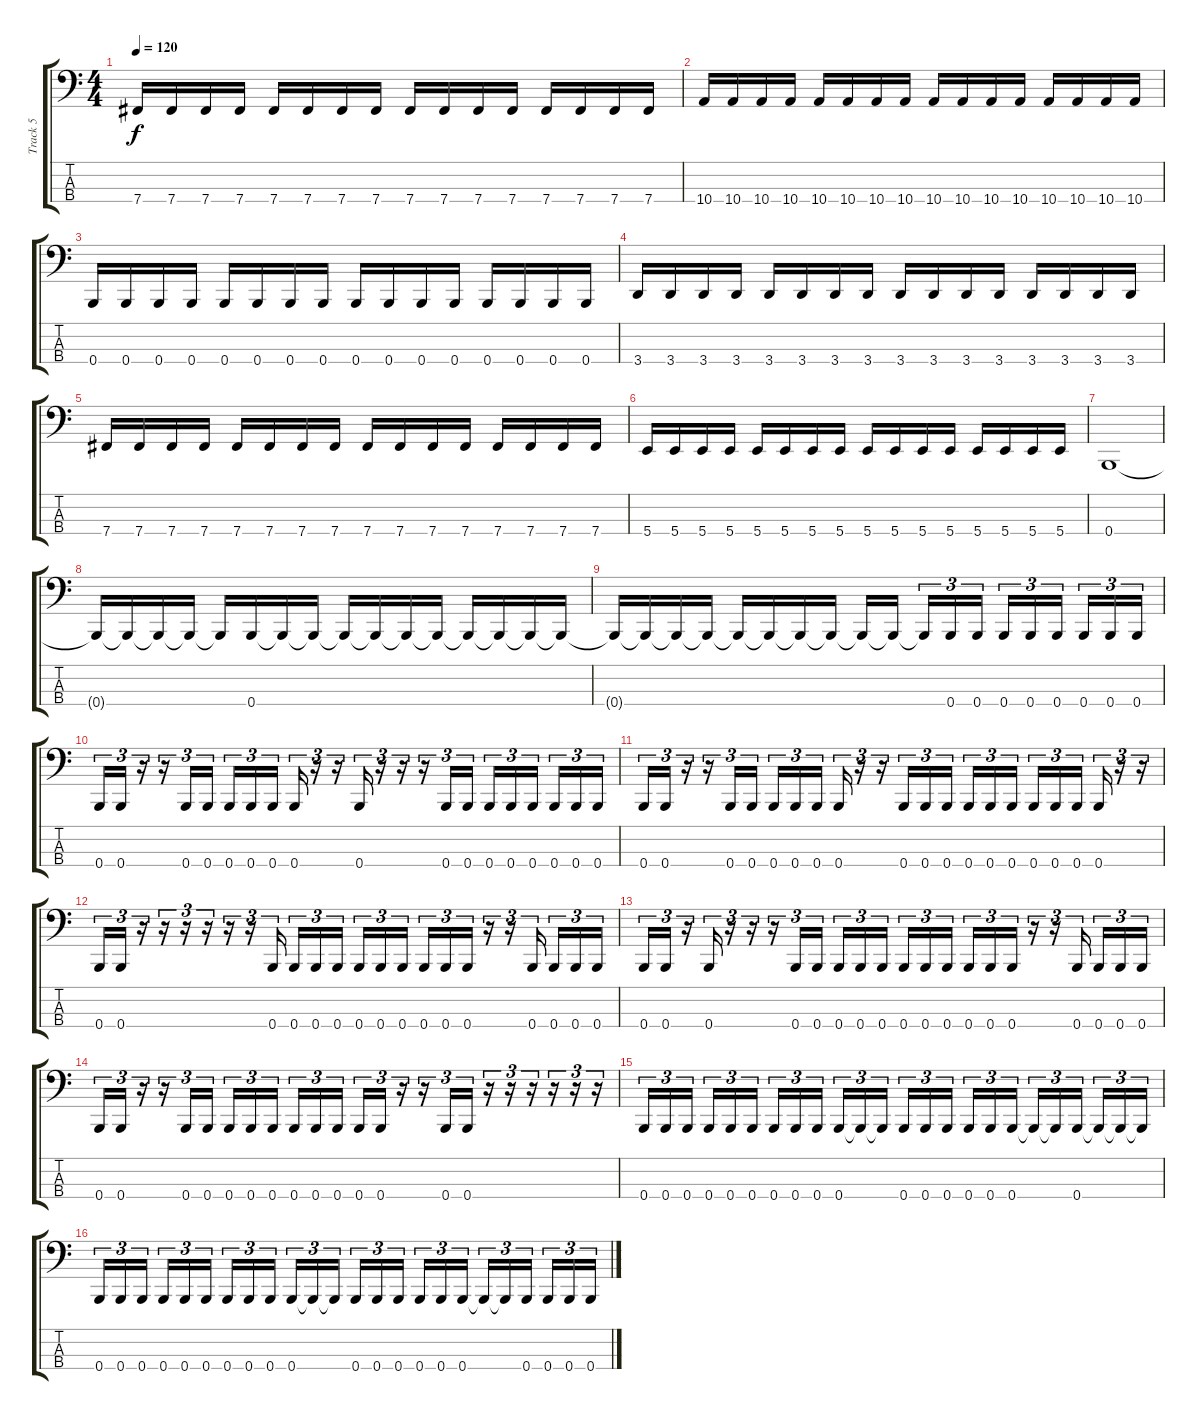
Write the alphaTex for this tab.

\track ("Track 5" "Track 5") {instrument electricbassfinger}
\staff {score tabs}
\tuning (E2 B1 Gb1 B0) {hide}
\ts (4 4)
\tempo 120
\clef f4
\ks c
7.4.16{dy f} 7.4.16 7.4.16 7.4.16 7.4.16 7.4.16 7.4.16 7.4.16 7.4.16 7.4.16 7.4.16 7.4.16 7.4.16 7.4.16 7.4.16 7.4.16 |
10.4.16 10.4.16 10.4.16 10.4.16 10.4.16 10.4.16 10.4.16 10.4.16 10.4.16 10.4.16 10.4.16 10.4.16 10.4.16 10.4.16 10.4.16 10.4.16 |
0.4.16 0.4.16 0.4.16 0.4.16 0.4.16 0.4.16 0.4.16 0.4.16 0.4.16 0.4.16 0.4.16 0.4.16 0.4.16 0.4.16 0.4.16 0.4.16 |
3.4.16 3.4.16 3.4.16 3.4.16 3.4.16 3.4.16 3.4.16 3.4.16 3.4.16 3.4.16 3.4.16 3.4.16 3.4.16 3.4.16 3.4.16 3.4.16 |
7.4.16 7.4.16 7.4.16 7.4.16 7.4.16 7.4.16 7.4.16 7.4.16 7.4.16 7.4.16 7.4.16 7.4.16 7.4.16 7.4.16 7.4.16 7.4.16 |
5.4.16 5.4.16 5.4.16 5.4.16 5.4.16 5.4.16 5.4.16 5.4.16 5.4.16 5.4.16 5.4.16 5.4.16 5.4.16 5.4.16 5.4.16 5.4.16 |
0.4.1 |
0.4{t}.16 0.4{t}.16 0.4{t}.16 0.4{t}.16 0.4{t}.16 0.4.16 0.4{t}.16 0.4{t}.16 0.4{t}.16 0.4{t}.16 0.4{t}.16 0.4{t}.16 0.4{t}.16 0.4{t}.16 0.4{t}.16 0.4{t}.16 |
0.4{t}.16 0.4{t}.16 0.4{t}.16 0.4{t}.16 0.4{t}.16 0.4{t}.16 0.4{t}.16 0.4{t}.16 0.4{t}.16 0.4{t}.16 0.4{t}.16{tu (3 2)} 0.4.16{tu (3 2)} 0.4.16{tu (3 2)} 0.4.16{tu (3 2)} 0.4.16{tu (3 2)} 0.4.16{tu (3 2)} 0.4.16{tu (3 2)} 0.4.16{tu (3 2)} 0.4.16{tu (3 2)} |
0.4.16{tu (3 2)} 0.4.16{tu (3 2)} r.16{tu (3 2)} r.16{tu (3 2)} 0.4.16{tu (3 2)} 0.4.16{tu (3 2)} 0.4.16{tu (3 2)} 0.4.16{tu (3 2)} 0.4.16{tu (3 2)} 0.4.16{tu (3 2)} r.16{tu (3 2)} r.16{tu (3 2)} 0.4.16{tu (3 2)} r.16{tu (3 2)} r.16{tu (3 2)} r.16{tu (3 2)} 0.4.16{tu (3 2)} 0.4.16{tu (3 2)} 0.4.16{tu (3 2)} 0.4.16{tu (3 2)} 0.4.16{tu (3 2)} 0.4.16{tu (3 2)} 0.4.16{tu (3 2)} 0.4.16{tu (3 2)} |
0.4.16{tu (3 2)} 0.4.16{tu (3 2)} r.16{tu (3 2)} r.16{tu (3 2)} 0.4.16{tu (3 2)} 0.4.16{tu (3 2)} 0.4.16{tu (3 2)} 0.4.16{tu (3 2)} 0.4.16{tu (3 2)} 0.4.16{tu (3 2)} r.16{tu (3 2)} r.16{tu (3 2)} 0.4.16{tu (3 2)} 0.4.16{tu (3 2)} 0.4.16{tu (3 2)} 0.4.16{tu (3 2)} 0.4.16{tu (3 2)} 0.4.16{tu (3 2)} 0.4.16{tu (3 2)} 0.4.16{tu (3 2)} 0.4.16{tu (3 2)} 0.4.16{tu (3 2)} r.16{tu (3 2)} r.16{tu (3 2)} |
0.4.16{tu (3 2)} 0.4.16{tu (3 2)} r.16{tu (3 2)} r.16{tu (3 2)} r.16{tu (3 2)} r.16{tu (3 2)} r.16{tu (3 2)} r.16{tu (3 2)} 0.4.16{tu (3 2)} 0.4.16{tu (3 2)} 0.4.16{tu (3 2)} 0.4.16{tu (3 2)} 0.4.16{tu (3 2)} 0.4.16{tu (3 2)} 0.4.16{tu (3 2)} 0.4.16{tu (3 2)} 0.4.16{tu (3 2)} 0.4.16{tu (3 2)} r.16{tu (3 2)} r.16{tu (3 2)} 0.4.16{tu (3 2)} 0.4.16{tu (3 2)} 0.4.16{tu (3 2)} 0.4.16{tu (3 2)} |
0.4.16{tu (3 2)} 0.4.16{tu (3 2)} r.16{tu (3 2)} 0.4.16{tu (3 2)} r.16{tu (3 2)} r.16{tu (3 2)} r.16{tu (3 2)} 0.4.16{tu (3 2)} 0.4.16{tu (3 2)} 0.4.16{tu (3 2)} 0.4.16{tu (3 2)} 0.4.16{tu (3 2)} 0.4.16{tu (3 2)} 0.4.16{tu (3 2)} 0.4.16{tu (3 2)} 0.4.16{tu (3 2)} 0.4.16{tu (3 2)} 0.4.16{tu (3 2)} r.16{tu (3 2)} r.16{tu (3 2)} 0.4.16{tu (3 2)} 0.4.16{tu (3 2)} 0.4.16{tu (3 2)} 0.4.16{tu (3 2)} |
0.4.16{tu (3 2)} 0.4.16{tu (3 2)} r.16{tu (3 2)} r.16{tu (3 2)} 0.4.16{tu (3 2)} 0.4.16{tu (3 2)} 0.4.16{tu (3 2)} 0.4.16{tu (3 2)} 0.4.16{tu (3 2)} 0.4.16{tu (3 2)} 0.4.16{tu (3 2)} 0.4.16{tu (3 2)} 0.4.16{tu (3 2)} 0.4.16{tu (3 2)} r.16{tu (3 2)} r.16{tu (3 2)} 0.4.16{tu (3 2)} 0.4.16{tu (3 2)} r.16{tu (3 2)} r.16{tu (3 2)} r.16{tu (3 2)} r.16{tu (3 2)} r.16{tu (3 2)} r.16{tu (3 2)} |
0.4.16{tu (3 2)} 0.4.16{tu (3 2)} 0.4.16{tu (3 2)} 0.4.16{tu (3 2)} 0.4.16{tu (3 2)} 0.4.16{tu (3 2)} 0.4.16{tu (3 2)} 0.4.16{tu (3 2)} 0.4.16{tu (3 2)} 0.4.16{tu (3 2)} 0.4{t}.16{tu (3 2)} 0.4{t}.16{tu (3 2)} 0.4.16{tu (3 2)} 0.4.16{tu (3 2)} 0.4.16{tu (3 2)} 0.4.16{tu (3 2)} 0.4.16{tu (3 2)} 0.4.16{tu (3 2)} 0.4{t}.16{tu (3 2)} 0.4{t}.16{tu (3 2)} 0.4.16{tu (3 2)} 0.4{t}.16{tu (3 2)} 0.4{t}.16{tu (3 2)} 0.4{t}.16{tu (3 2)} |
0.4.16{tu (3 2)} 0.4.16{tu (3 2)} 0.4.16{tu (3 2)} 0.4.16{tu (3 2)} 0.4.16{tu (3 2)} 0.4.16{tu (3 2)} 0.4.16{tu (3 2)} 0.4.16{tu (3 2)} 0.4.16{tu (3 2)} 0.4.16{tu (3 2)} 0.4{t}.16{tu (3 2)} 0.4{t}.16{tu (3 2)} 0.4.16{tu (3 2)} 0.4.16{tu (3 2)} 0.4.16{tu (3 2)} 0.4.16{tu (3 2)} 0.4.16{tu (3 2)} 0.4.16{tu (3 2)} 0.4{t}.16{tu (3 2)} 0.4{t}.16{tu (3 2)} 0.4.16{tu (3 2)} 0.4.16{tu (3 2)} 0.4.16{tu (3 2)} 0.4.16{tu (3 2)}
